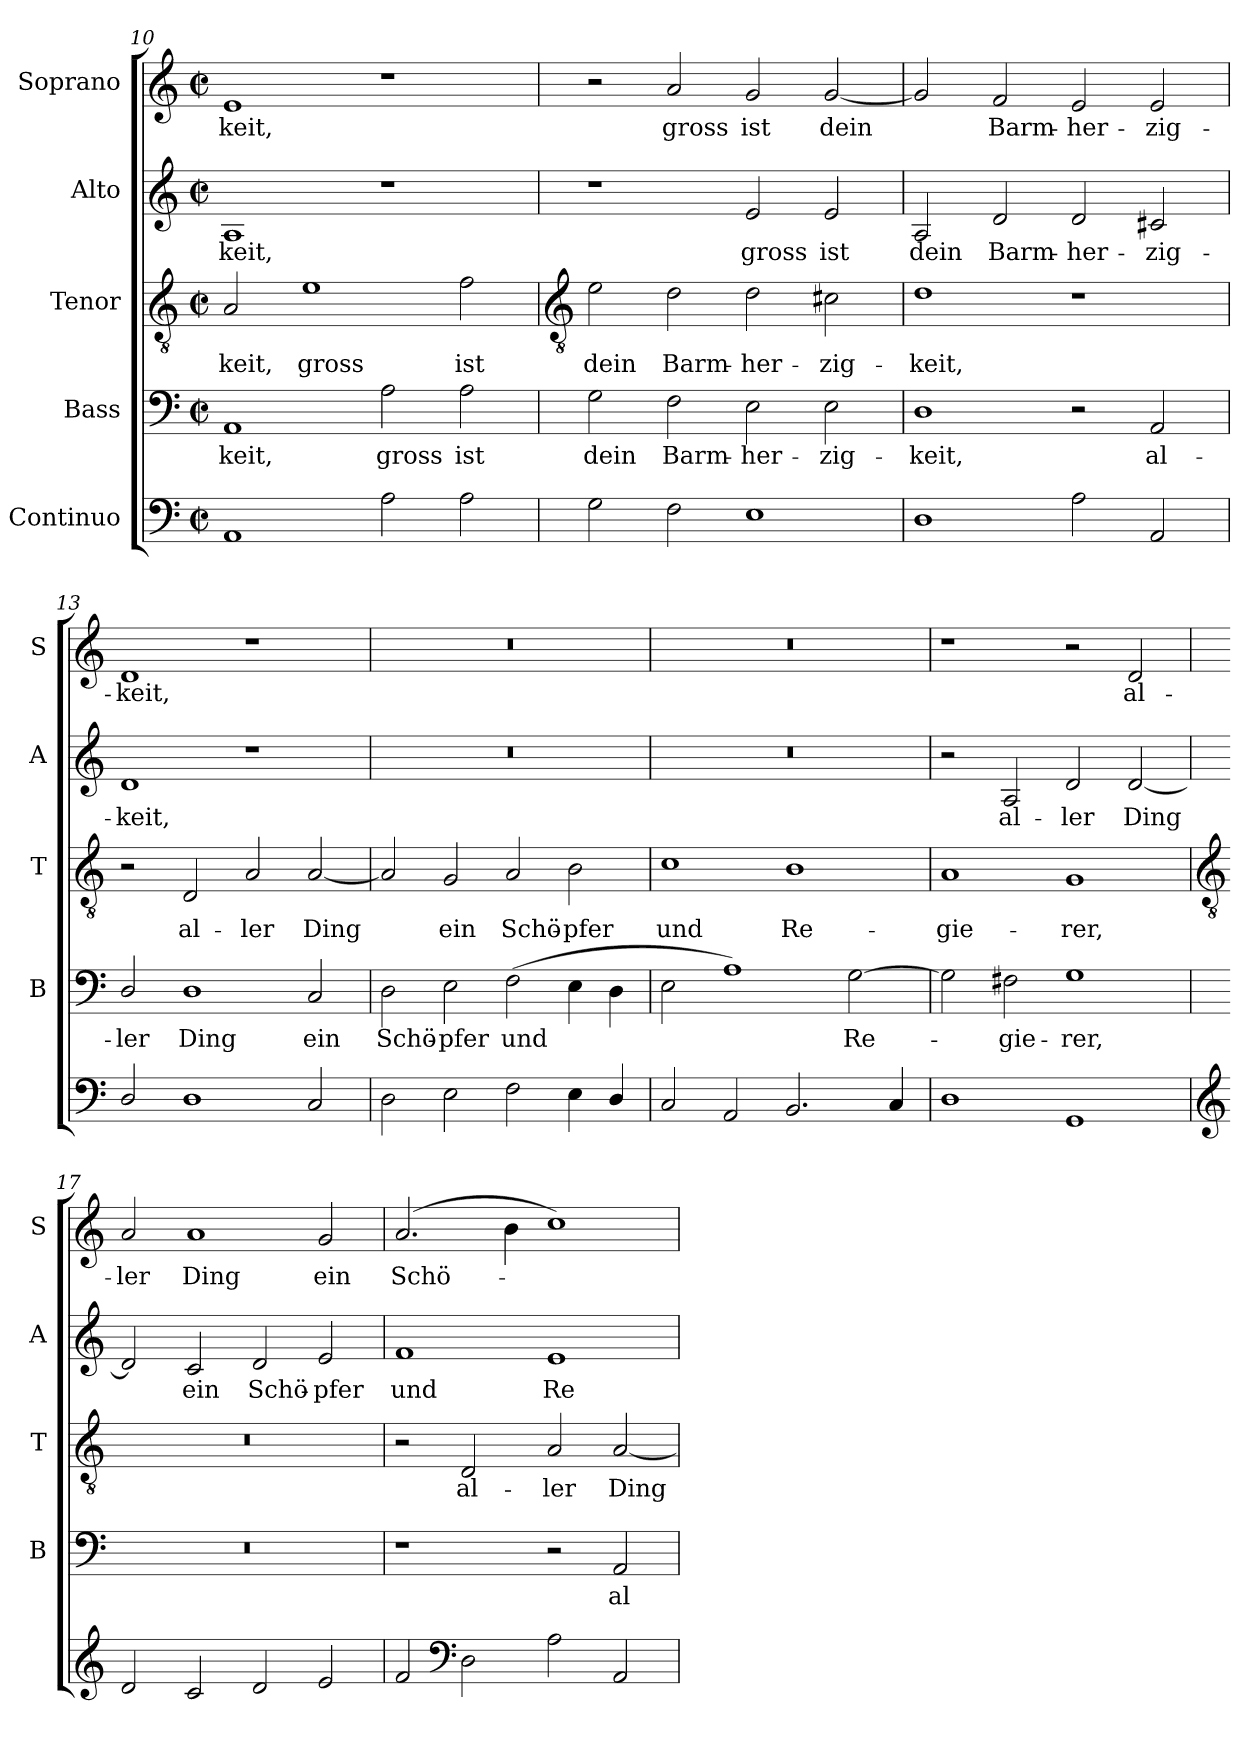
**kern	**kern	**text	**kern	**text	**kern	**text	**kern	**text
*part5	*part4	*part4	*part3	*part3	*part2	*part2	*part1	*part1
*staff5	*staff4	*staff4	*staff3	*staff3	*staff2	*staff2	*staff1	*staff1
*I"Continuo	*I"Bass	*	*I"Tenor	*	*I"Alto	*	*I"Soprano	*
*	*I'B	*	*I'T	*	*I'A	*	*I'S	*
*clefF4	*clefF4	*	*clefGv2	*	*clefG2	*	*clefG2	*
*k[]	*k[]	*	*k[]	*	*k[]	*	*k[]	*
*C:	*C:	*	*C:	*	*C:	*	*C:	*
*M4/2	*M4/2	*	*M4/2	*	*M4/2	*	*M4/2	*
*met(c|)	*met(c|)	*	*met(c|)	*	*met(c|)	*	*met(c|)	*
=10	=10	=10	=10	=10	=10	=10	=10	=10
!	!	!LO:LY:b	!	!LO:LY:b	!	!LO:LY:b	!	!LO:LY:b
1AA	1AA	-keit,	2A	-keit,	1A	-keit,	1e	-keit,
!	!	!	!	!LO:LY:b	!	!	!	!
.	.	.	1e	gross	.	.	.	.
!	!	!LO:LY:b	!	!	!	!	!	!
2A	2A	gross	.	.	1r	.	1r	.
!	!	!LO:LY:b	!	!LO:LY:b	!	!	!	!
2A	2A	ist	2f	ist	.	.	.	.
!!LO:LB:g=z
=11	=11	=11	=11	=11	=11	=11	=11	=11
*	*	*	*clefGv2	*	*	*	*	*
!	!	!LO:LY:b	!	!LO:LY:b	!	!	!	!
2G	2G	dein	2e	dein	1r	.	2r	.
!	!	!LO:LY:b	!	!LO:LY:b	!	!	!	!LO:LY:b
2F	2F	Barm-	2d	Barm-	.	.	2a	gross
!	!	!LO:LY:b	!	!LO:LY:b	!	!LO:LY:b	!	!LO:LY:b
1E	2E	-her-	2d	-her-	2e	gross	2g	ist
!	!	!LO:LY:b	!	!LO:LY:b	!	!LO:LY:b	!	!LO:LY:b
.	2E	-zig-	2c#X	-zig-	2e	ist	[2g	dein
=12	=12	=12	=12	=12	=12	=12	=12	=12
!	!	!LO:LY:b	!	!LO:LY:b	!	!LO:LY:b	!	!
1D	1D	-keit,	1d	-keit,	2A	dein	2g]	.
!	!	!	!	!	!	!LO:LY:b	!	!LO:LY:b
.	.	.	.	.	2d	Barm-	2f	Barm-
!	!	!	!	!	!	!LO:LY:b	!	!LO:LY:b
2A	2r	.	1r	.	2d	-her-	2e	-her-
!	!	!LO:LY:b	!	!	!	!LO:LY:b	!	!LO:LY:b
2AA	2AA	al-	.	.	2c#X	-zig-	2e	-zig-
=13	=13	=13	=13	=13	=13	=13	=13	=13
!	!	!LO:LY:b	!	!	!	!LO:LY:b	!	!LO:LY:b
2D/	2D/	-ler	2r	.	1d	-keit,	1d	-keit,
!	!	!LO:LY:b	!	!LO:LY:b	!	!	!	!
1D	1D/	Ding	2D	al-	.	.	.	.
!	!	!	!	!LO:LY:b	!	!	!	!
.	.	.	2A	-ler	1r	.	1r	.
!	!	!LO:LY:b	!	!LO:LY:b	!	!	!	!
2C	2C	ein	[2A	Ding	.	.	.	.
=14	=14	=14	=14	=14	=14	=14	=14	=14
!	!	!LO:LY:b	!	!	!	!	!	!
2D	2D	Schö-	2A]	.	0r	.	0r	.
!	!	!LO:LY:b	!	!LO:LY:b	!	!	!	!
2E	2E	-pfer	2G	ein	.	.	.	.
!	!	!LO:LY:b	!	!LO:LY:b	!	!	!	!
2F	(>2F	und	2A	Schö-	.	.	.	.
!	!	!	!	!LO:LY:b	!	!	!	!
4E	4E	.	2B	-pfer	.	.	.	.
4D/	4D	.	.	.	.	.	.	.
=15	=15	=15	=15	=15	=15	=15	=15	=15
!	!	!	!	!LO:LY:b	!	!	!	!
2C	2E	.	1c	und	0r	.	0r	.
2AA	1A)	.	.	.	.	.	.	.
!	!	!	!	!LO:LY:b	!	!	!	!
2.BB	.	.	1B	Re-	.	.	.	.
!	!	!LO:LY:b	!	!	!	!	!	!
.	[2G	Re-	.	.	.	.	.	.
4C	.	.	.	.	.	.	.	.
=16	=16	=16	=16	=16	=16	=16	=16	=16
!	!	!	!	!LO:LY:b	!	!	!	!
1D	2G]	.	1A	-gie-	2r	.	1r	.
!	!	!LO:LY:b	!	!	!	!LO:LY:b	!	!
.	2F#X	gie-	.	.	2A	al-	.	.
!	!	!LO:LY:b	!	!LO:LY:b	!	!LO:LY:b	!	!
1GG	1G	-rer,	1G	-rer,	2d	-ler	2r	.
!	!	!	!	!	!	!LO:LY:b	!	!LO:LY:b
.	.	.	.	.	[2d	Ding	2d	al-
!!LO:LB:g=z
=17	=17	=17	=17	=17	=17	=17	=17	=17
*clefG2	*	*	*clefGv2	*	*	*	*	*
!	!	!	!	!	!	!	!	!LO:LY:b
2d	0r	.	0r	.	2d]	.	2a	-ler
!	!	!	!	!	!	!LO:LY:b	!	!LO:LY:b
2c	.	.	.	.	2c	ein	1a	Ding
!	!	!	!	!	!	!LO:LY:b	!	!
2d	.	.	.	.	2d	Schö-	.	.
!	!	!	!	!	!	!LO:LY:b	!	!LO:LY:b
2e	.	.	.	.	2e	-pfer	2g	ein
=18	=18	=18	=18	=18	=18	=18	=18	=18
!	!	!	!	!	!	!LO:LY:b	!	!LO:LY:b
2f	1r	.	2r	.	1f	und	(>2.a	Schö-
*clefF4	*	*	*	*	*	*	*	*
!	!	!	!	!LO:LY:b	!	!	!	!
2D	.	.	2D	al-	.	.	.	.
.	.	.	.	.	.	.	4b	.
!	!	!	!	!LO:LY:b	!	!LO:LY:b	!	!
2A	2r	.	2A	-ler	1e	Re-	1cc)	.
!	!	!LO:LY:b	!	!LO:LY:b	!	!	!	!
2AA	2AA	al-	[2A	Ding	.	.	.	.
=	=	=	=	=	=	=	=	=
*-	*-	*-	*-	*-	*-	*-	*-	*-
